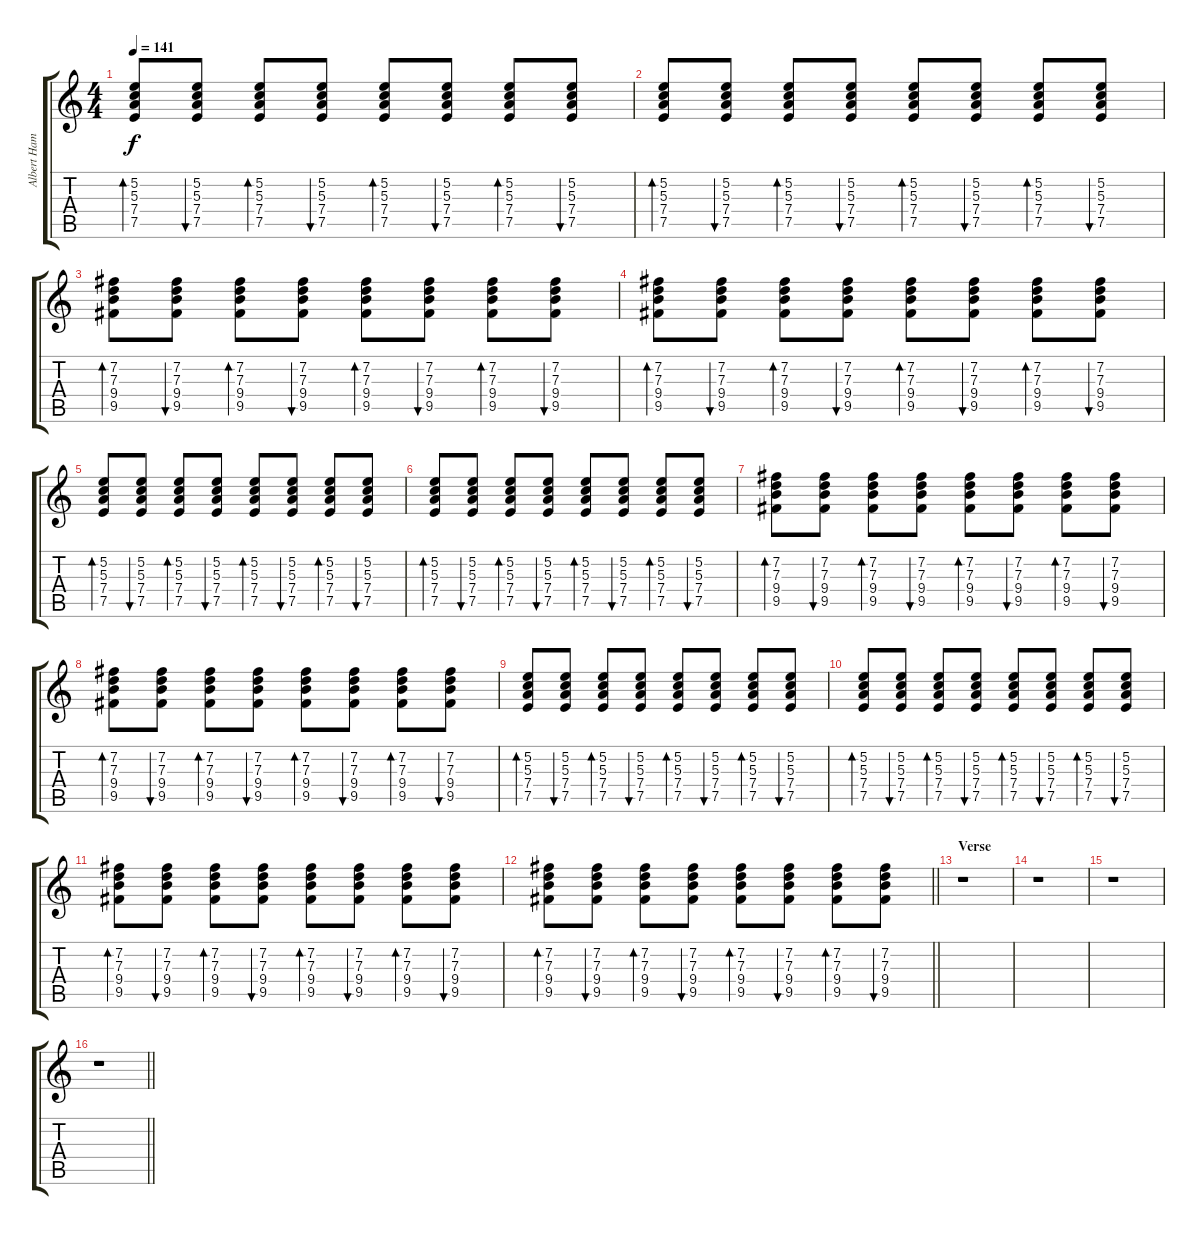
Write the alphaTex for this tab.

\track ("Albert Hammond Jr. - Rhythm Guitar" "Albert Ham") {instrument distortionguitar}
\staff {score tabs}
\tuning (E4 B3 G3 D3 A2 E2) {hide}
\ts (4 4)
\tempo 141
\clef g2
\ks c
(5.2 5.3 7.4 7.5).8{bd 60 dy f} (5.2 5.3 7.4 7.5).8{bu 60} (5.2 5.3 7.4 7.5).8{bd 60} (5.2 5.3 7.4 7.5).8{bu 60} (5.2 5.3 7.4 7.5).8{bd 60} (5.2 5.3 7.4 7.5).8{bu 60} (5.2 5.3 7.4 7.5).8{bd 60} (5.2 5.3 7.4 7.5).8{bu 60} |
(5.2 5.3 7.4 7.5).8{bd 60} (5.2 5.3 7.4 7.5).8{bu 60} (5.2 5.3 7.4 7.5).8{bd 60} (5.2 5.3 7.4 7.5).8{bu 60} (5.2 5.3 7.4 7.5).8{bd 60} (5.2 5.3 7.4 7.5).8{bu 60} (5.2 5.3 7.4 7.5).8{bd 60} (5.2 5.3 7.4 7.5).8{bu 60} |
(7.2 7.3 9.4 9.5).8{bd 60} (7.2 7.3 9.4 9.5).8{bu 60} (7.2 7.3 9.4 9.5).8{bd 60} (7.2 7.3 9.4 9.5).8{bu 60} (7.2 7.3 9.4 9.5).8{bd 60} (7.2 7.3 9.4 9.5).8{bu 60} (7.2 7.3 9.4 9.5).8{bd 60} (7.2 7.3 9.4 9.5).8{bu 60} |
(7.2 7.3 9.4 9.5).8{bd 60} (7.2 7.3 9.4 9.5).8{bu 60} (7.2 7.3 9.4 9.5).8{bd 60} (7.2 7.3 9.4 9.5).8{bu 60} (7.2 7.3 9.4 9.5).8{bd 60} (7.2 7.3 9.4 9.5).8{bu 60} (7.2 7.3 9.4 9.5).8{bd 60} (7.2 7.3 9.4 9.5).8{bu 60} |
(5.2 5.3 7.4 7.5).8{bd 60} (5.2 5.3 7.4 7.5).8{bu 60} (5.2 5.3 7.4 7.5).8{bd 60} (5.2 5.3 7.4 7.5).8{bu 60} (5.2 5.3 7.4 7.5).8{bd 60} (5.2 5.3 7.4 7.5).8{bu 60} (5.2 5.3 7.4 7.5).8{bd 60} (5.2 5.3 7.4 7.5).8{bu 60} |
(5.2 5.3 7.4 7.5).8{bd 60} (5.2 5.3 7.4 7.5).8{bu 60} (5.2 5.3 7.4 7.5).8{bd 60} (5.2 5.3 7.4 7.5).8{bu 60} (5.2 5.3 7.4 7.5).8{bd 60} (5.2 5.3 7.4 7.5).8{bu 60} (5.2 5.3 7.4 7.5).8{bd 60} (5.2 5.3 7.4 7.5).8{bu 60} |
(7.2 7.3 9.4 9.5).8{bd 60} (7.2 7.3 9.4 9.5).8{bu 60} (7.2 7.3 9.4 9.5).8{bd 60} (7.2 7.3 9.4 9.5).8{bu 60} (7.2 7.3 9.4 9.5).8{bd 60} (7.2 7.3 9.4 9.5).8{bu 60} (7.2 7.3 9.4 9.5).8{bd 60} (7.2 7.3 9.4 9.5).8{bu 60} |
(7.2 7.3 9.4 9.5).8{bd 60} (7.2 7.3 9.4 9.5).8{bu 60} (7.2 7.3 9.4 9.5).8{bd 60} (7.2 7.3 9.4 9.5).8{bu 60} (7.2 7.3 9.4 9.5).8{bd 60} (7.2 7.3 9.4 9.5).8{bu 60} (7.2 7.3 9.4 9.5).8{bd 60} (7.2 7.3 9.4 9.5).8{bu 60} |
(5.2 5.3 7.4 7.5).8{bd 60} (5.2 5.3 7.4 7.5).8{bu 60} (5.2 5.3 7.4 7.5).8{bd 60} (5.2 5.3 7.4 7.5).8{bu 60} (5.2 5.3 7.4 7.5).8{bd 60} (5.2 5.3 7.4 7.5).8{bu 60} (5.2 5.3 7.4 7.5).8{bd 60} (5.2 5.3 7.4 7.5).8{bu 60} |
(5.2 5.3 7.4 7.5).8{bd 60} (5.2 5.3 7.4 7.5).8{bu 60} (5.2 5.3 7.4 7.5).8{bd 60} (5.2 5.3 7.4 7.5).8{bu 60} (5.2 5.3 7.4 7.5).8{bd 60} (5.2 5.3 7.4 7.5).8{bu 60} (5.2 5.3 7.4 7.5).8{bd 60} (5.2 5.3 7.4 7.5).8{bu 60} |
(7.2 7.3 9.4 9.5).8{bd 60} (7.2 7.3 9.4 9.5).8{bu 60} (7.2 7.3 9.4 9.5).8{bd 60} (7.2 7.3 9.4 9.5).8{bu 60} (7.2 7.3 9.4 9.5).8{bd 60} (7.2 7.3 9.4 9.5).8{bu 60} (7.2 7.3 9.4 9.5).8{bd 60} (7.2 7.3 9.4 9.5).8{bu 60} |
\barLineRight lightlight
(7.2 7.3 9.4 9.5).8{bd 60} (7.2 7.3 9.4 9.5).8{bu 60} (7.2 7.3 9.4 9.5).8{bd 60} (7.2 7.3 9.4 9.5).8{bu 60} (7.2 7.3 9.4 9.5).8{bd 60} (7.2 7.3 9.4 9.5).8{bu 60} (7.2 7.3 9.4 9.5).8{bd 60} (7.2 7.3 9.4 9.5).8{bu 60} |
\section ("" "Verse")
r.1 |
r.1 |
r.1 |
\barLineRight lightlight
r.1
